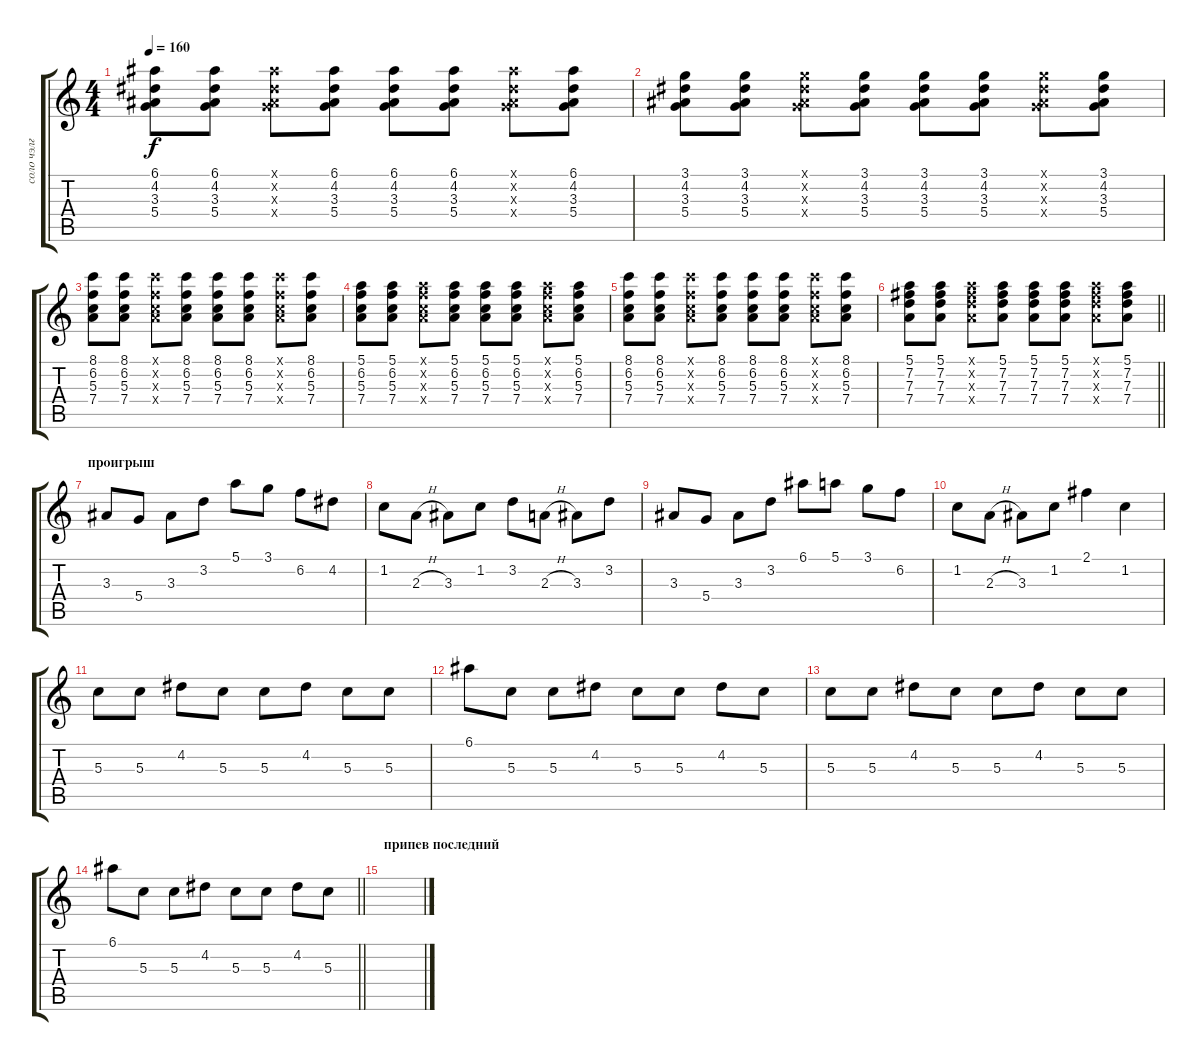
\track ("соло чэлг" "соло чэлг") {instrument electricguitarclean}
\staff {score tabs}
\tuning (E4 B3 G3 D3 A2 E2) {hide}
\ts (4 4)
\tempo 160
\clef g2
\ks c
(6.1 4.2 3.3 5.4).8{dy f} (6.1 4.2 3.3 5.4).8 (6.1{x} 4.2{x} 3.3{x} 5.4{x}).8 (6.1 4.2 3.3 5.4).8 (6.1 4.2 3.3 5.4).8 (6.1 4.2 3.3 5.4).8 (6.1{x} 4.2{x} 3.3{x} 5.4{x}).8 (6.1 4.2 3.3 5.4).8 |
(3.1 4.2 3.3 5.4).8 (3.1 4.2 3.3 5.4).8 (3.1{x} 4.2{x} 3.3{x} 5.4{x}).8 (3.1 4.2 3.3 5.4).8 (3.1 4.2 3.3 5.4).8 (3.1 4.2 3.3 5.4).8 (3.1{x} 4.2{x} 3.3{x} 5.4{x}).8 (3.1 4.2 3.3 5.4).8 |
(8.1 6.2 5.3 7.4).8 (8.1 6.2 5.3 7.4).8 (8.1{x} 6.2{x} 5.3{x} 7.4{x}).8 (8.1 6.2 5.3 7.4).8 (8.1 6.2 5.3 7.4).8 (8.1 6.2 5.3 7.4).8 (8.1{x} 6.2{x} 5.3{x} 7.4{x}).8 (8.1 6.2 5.3 7.4).8 |
(5.1 6.2 5.3 7.4).8 (5.1 6.2 5.3 7.4).8 (5.1{x} 6.2{x} 5.3{x} 7.4{x}).8 (5.1 6.2 5.3 7.4).8 (5.1 6.2 5.3 7.4).8 (5.1 6.2 5.3 7.4).8 (5.1{x} 6.2{x} 5.3{x} 7.4{x}).8 (5.1 6.2 5.3 7.4).8 |
(8.1 6.2 5.3 7.4).8 (8.1 6.2 5.3 7.4).8 (8.1{x} 6.2{x} 5.3{x} 7.4{x}).8 (8.1 6.2 5.3 7.4).8 (8.1 6.2 5.3 7.4).8 (8.1 6.2 5.3 7.4).8 (8.1{x} 6.2{x} 5.3{x} 7.4{x}).8 (8.1 6.2 5.3 7.4).8 |
\barLineRight lightlight
(5.1 7.2 7.3 7.4).8 (5.1 7.2 7.3 7.4).8 (5.1{x} 7.2{x} 7.3{x} 7.4{x}).8 (5.1 7.2 7.3 7.4).8 (5.1 7.2 7.3 7.4).8 (5.1 7.2 7.3 7.4).8 (5.1{x} 7.2{x} 7.3{x} 7.4{x}).8 (5.1 7.2 7.3 7.4).8 |
\section ("" "проигрыш")
3.3.8 5.4.8 3.3.8 3.2.8 5.1.8 3.1.8 6.2.8 4.2.8 |
1.2.8 2.3{h}.8 3.3.8 1.2.8 3.2.8 2.3{h}.8 3.3.8 3.2.8 |
3.3.8 5.4.8 3.3.8 3.2.8 6.1.8 5.1.8 3.1.8 6.2.8 |
1.2.8 2.3{h}.8 3.3.8 1.2.8 2.1.4 1.2.4 |
5.3.8 5.3.8 4.2.8 5.3.8 5.3.8 4.2.8 5.3.8 5.3.8 |
6.1.8 5.3.8 5.3.8 4.2.8 5.3.8 5.3.8 4.2.8 5.3.8 |
5.3.8 5.3.8 4.2.8 5.3.8 5.3.8 4.2.8 5.3.8 5.3.8 |
\barLineRight lightlight
6.1.8 5.3.8 5.3.8 4.2.8 5.3.8 5.3.8 4.2.8 5.3.8 |
\section ("" "припев последний")
